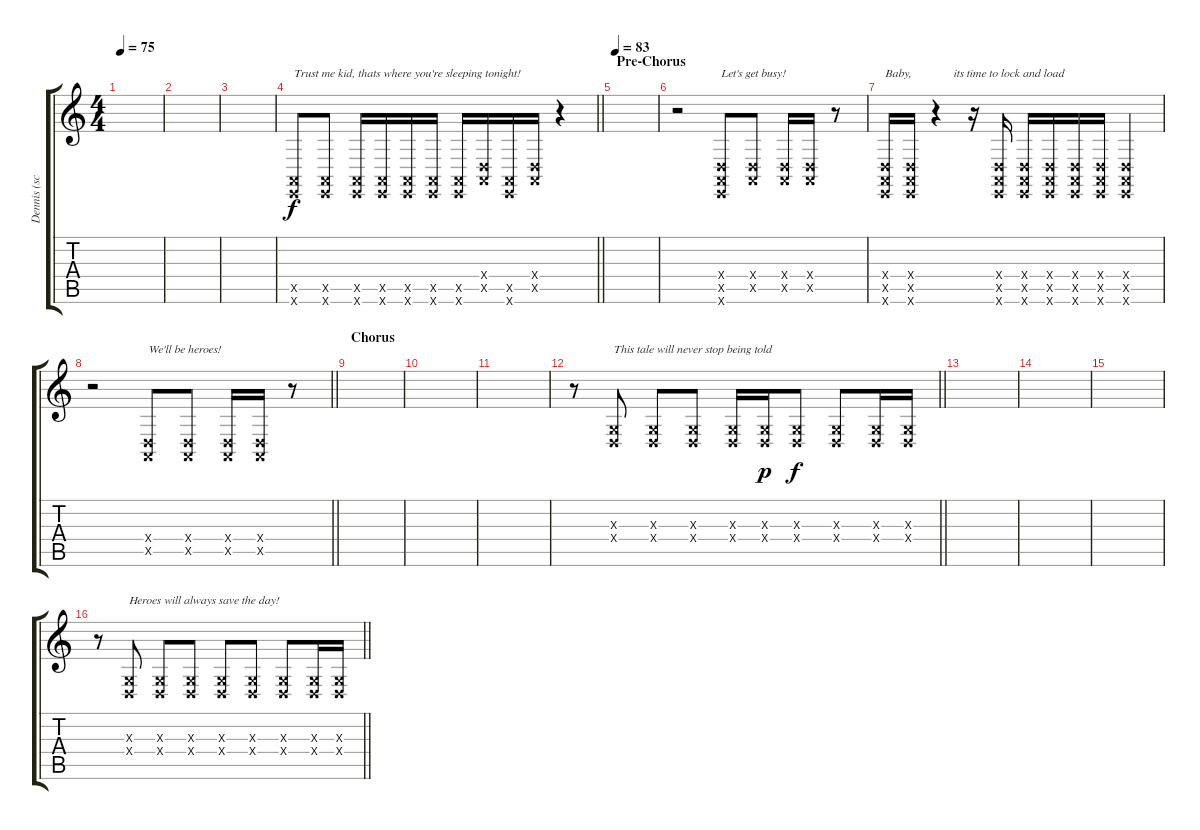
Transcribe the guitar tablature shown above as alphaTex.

\track ("Dennis (screaming vocals)" "Dennis (sc") {instrument gunshot}
\staff {score tabs}
\tuning (E4 B3 G3 D3 A2 E2) {hide}
\ts (4 4)
\tempo 75
\clef g2
\ks c
|
|
|
\barLineRight lightlight
(0.5{x} 0.6{x}).8{txt "Trust me kid, thats where you're sleeping tonight!" dy f} (0.5{x} 0.6{x}).8 (0.5{x} 0.6{x}).16 (0.5{x} 0.6{x}).16 (0.5{x} 0.6{x}).16 (0.5{x} 0.6{x}).16 (0.5{x} 0.6{x}).16 (0.4{x} 0.5{x}).16 (0.5{x} 0.6{x}).16 (0.4{x} 0.5{x}).16 r.4 |
\section ("" "Pre-Chorus")
\tempo 83
|
r.2 (0.4{x} 0.5{x} 0.6{x}).8{txt "Let's get busy!"} (0.4{x} 0.5{x}).8 (0.4{x} 0.5{x}).16 (0.4{x} 0.5{x}).16 r.8 |
(0.4{x} 0.5{x} 0.6{x}).16{txt "Baby,              its time to lock and load"} (0.4{x} 0.5{x} 0.6{x}).16 r.4 r.16 (0.4{x} 0.5{x} 0.6{x}).16 (0.4{x} 0.5{x} 0.6{x}).16 (0.4{x} 0.5{x} 0.6{x}).16 (0.4{x} 0.5{x} 0.6{x}).16 (0.4{x} 0.5{x} 0.6{x}).16 (0.4{x} 0.5{x} 0.6{x}).4 |
\barLineRight lightlight
r.2 (0.4{x} 0.5{x}).8{txt "We'll be heroes!"} (0.4{x} 0.5{x}).8 (0.4{x} 0.5{x}).16 (0.4{x} 0.5{x}).16 r.8 |
\section ("" "Chorus")
|
|
|
\barLineRight lightlight
r.8 (0.3{x} 0.4{x}).8{txt "This tale will never stop being told"} (0.3{x} 0.4{x}).8 (0.3{x} 0.4{x}).8 (0.3{x} 0.4{x}).16 (0.3{x} 0.4{x}).16{dy p} (0.3{x} 0.4{x}).8{dy f} (0.3{x} 0.4{x}).8 (0.3{x} 0.4{x}).16 (0.3{x} 0.4{x}).16 |
|
|
|
\barLineRight lightlight
r.8 (0.3{x} 0.4{x}).8{txt "Heroes will always save the day!"} (0.3{x} 0.4{x}).8 (0.3{x} 0.4{x}).8 (0.3{x} 0.4{x}).8 (0.3{x} 0.4{x}).8 (0.3{x} 0.4{x}).8 (0.3{x} 0.4{x}).16 (0.3{x} 0.4{x}).16
